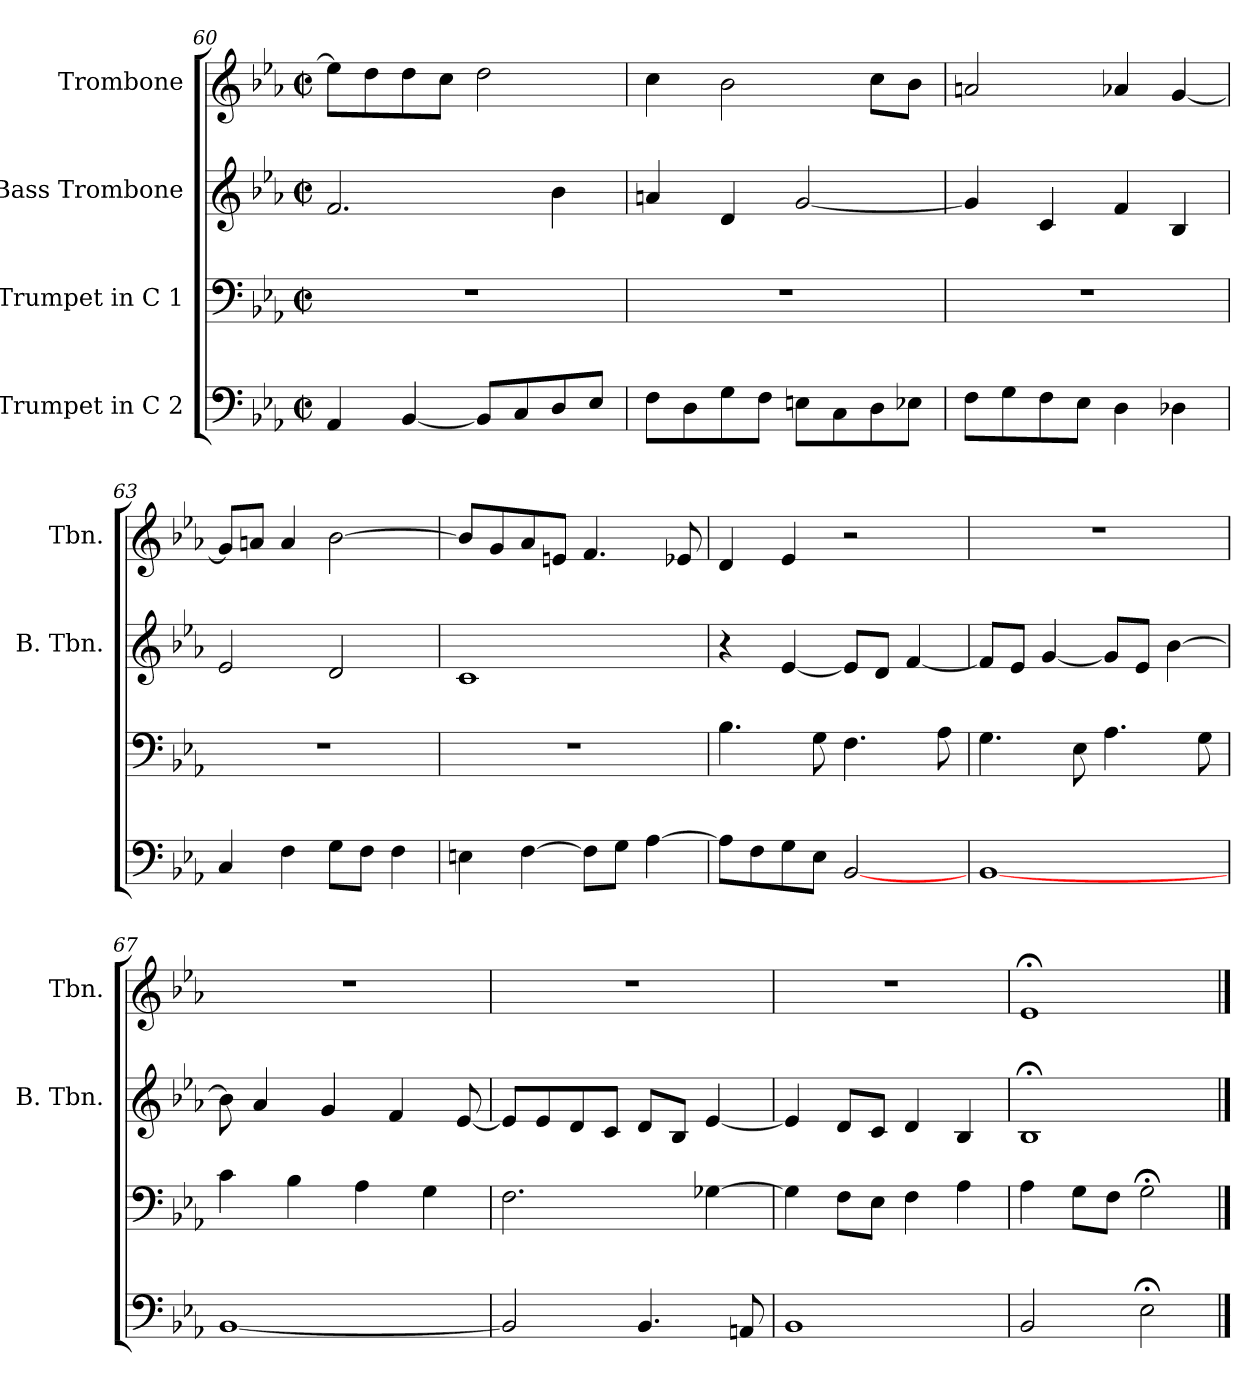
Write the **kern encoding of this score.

**kern	**kern	**kern	**kern
*part4	*part3	*part2	*part1
*staff4	*staff3	*staff2	*staff1
*I"Trumpet in C 2	*I"Trumpet in C 1	*I"Bass Trombone	*I"Trombone
*	*	*I'B. Tbn.	*I'Tbn.
*clefF4	*clefF4	*clefG2	*clefG2
*k[b-e-a-]	*k[b-e-a-]	*k[b-e-a-]	*k[b-e-a-]
*E-:	*E-:	*E-:	*E-:
*M2/2	*M2/2	*M2/2	*M2/2
*met(c|)	*met(c|)	*met(c|)	*met(c|)
=60	=60	=60	=60
4AA-/	1r	2.f/	8ee-\L]
.	.	.	8dd\
[4BB-/	.	.	8dd\
.	.	.	8cc\J
8BB-/L]	.	.	2dd\
8C/	.	.	.
8D/	.	4b-\	.
8E-/J	.	.	.
!!LO:LB:g=z
=61	=61	=61	=61
8F\L	1r	4an/	4cc\
8D\	.	.	.
8G\	.	4d/	2b-\
8F\J	.	.	.
8En\L	.	[2g/	.
8C\	.	.	.
8D\	.	.	8cc\L
8E-X\J	.	.	8b-\J
=62	=62	=62	=62
8F\L	1r	4g/]	2an/
8G\	.	.	.
8F\	.	4c/	.
8E-\J	.	.	.
4D\	.	4f/	4a-X/
4D-X\	.	4B-/	[4g/
=63	=63	=63	=63
4C/	1r	2e-/	8g/L]
.	.	.	8an/J
4F\	.	.	4a/
8G\L	.	2d/	[2b-\
8F\J	.	.	.
4F\	.	.	.
=64	=64	=64	=64
4En\	1r	1c	8b-/L]
.	.	.	8g/
[4F\	.	.	8a-/
.	.	.	8en/J
8F\L]	.	.	4.f/
8G\J	.	.	.
[4A-\	.	.	.
.	.	.	8e-X/
=65	=65	=65	=65
8A-\L]	4.B-\	4r	4d/
8F\	.	.	.
8G\	.	[4e-/	4e-/
8E-\J	8G\	.	.
[2BB-/	4.F\	8e-/L]	2r
.	.	8d/J	.
.	.	[4f/	.
.	8A-\	.	.
!!LO:LB:g=z
=66	=66	=66	=66
[1BB-	4.G\	8f/L]	1r
.	.	8e-/J	.
.	.	[4g/	.
.	8E-\	.	.
.	4.A-\	8g/L]	.
.	.	8e-/J	.
.	.	[4b-\	.
.	8G\	.	.
=67	=67	=67	=67
[1BB-	4c\	8b-\]	1r
.	.	4a-/	.
.	4B-\	.	.
.	.	4g/	.
.	4A-\	.	.
.	.	4f/	.
.	4G\	.	.
.	.	[8e-/	.
=68	=68	=68	=68
2BB-/]	2.F\	8e-/L]	1r
.	.	8e-/	.
.	.	8d/	.
.	.	8c/J	.
4.BB-/	.	8d/L	.
.	.	8B-/J	.
.	[4G-X\	[4e-/	.
8AAn/	.	.	.
=69	=69	=69	=69
1BB-	4G-\]	4e-/]	1r
.	8F\L	8d/L	.
.	8E-\J	8c/J	.
.	4F\	4d/	.
.	4A-\	4B-/	.
=70	=70	=70	=70
2BB-/	4A-\	1B-;<	1e-;<
.	8G\L	.	.
.	8F\J	.	.
2E-;<\	2G;<\	.	.
==	==	==	==
*-	*-	*-	*-
